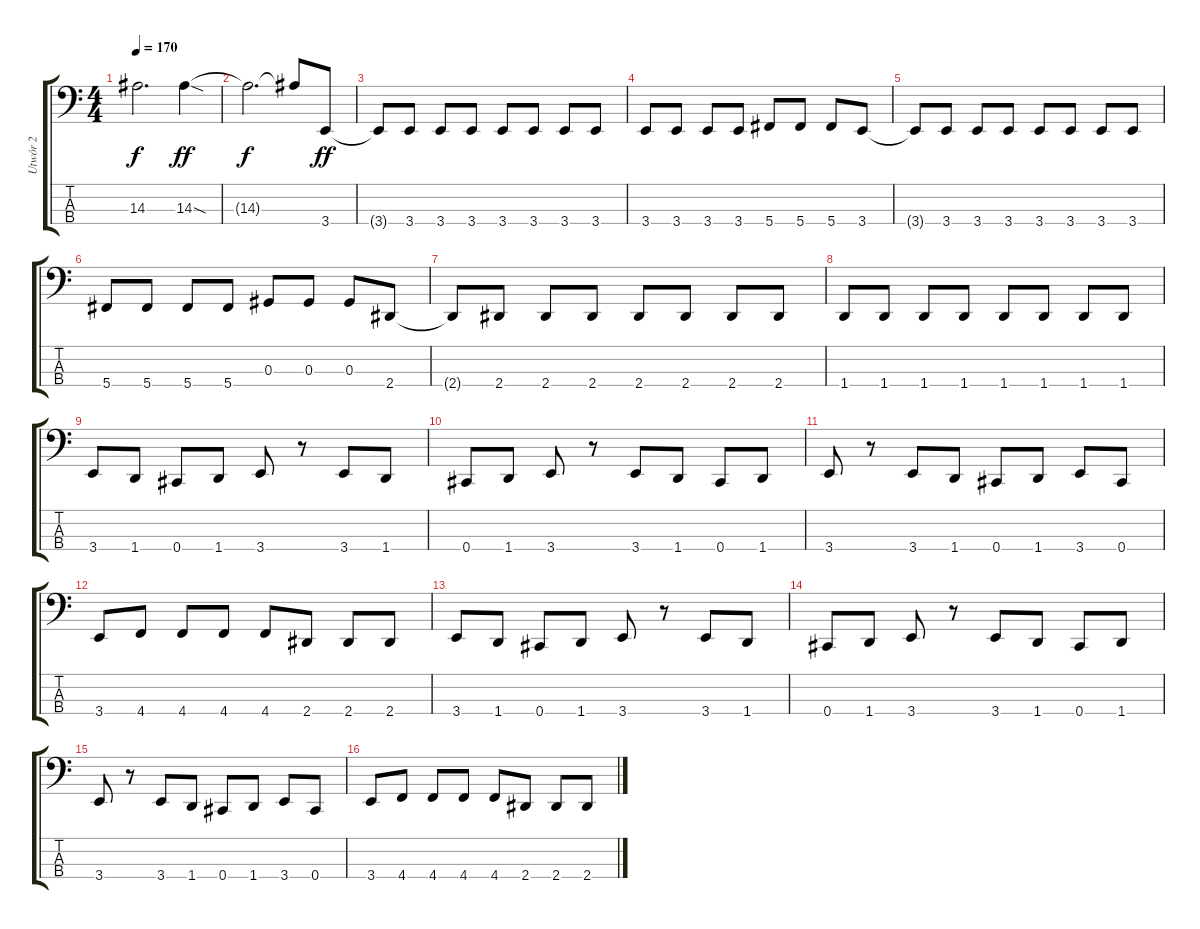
\track ("Utwór 2" "Utwór 2") {instrument electricbassfinger}
\staff {score tabs}
\tuning (Gb2 Db2 Ab1 Db1) {hide}
\ts (4 4)
\tempo 170
\clef f4
\ks c
14.3{t}.2{d dy f} 14.3{sod}.4{dy ff} |
14.3{t}.2{d dy f} 14.3{t}.8 3.4.8{dy ff} |
3.4{t}.8 3.4.8 3.4.8 3.4.8 3.4.8 3.4.8 3.4.8 3.4.8 |
3.4.8 3.4.8 3.4.8 3.4.8 5.4.8 5.4.8 5.4.8 3.4.8 |
3.4{t}.8 3.4.8 3.4.8 3.4.8 3.4.8 3.4.8 3.4.8 3.4.8 |
5.4.8 5.4.8 5.4.8 5.4.8 0.3.8 0.3.8 0.3.8 2.4.8 |
2.4{t}.8 2.4.8 2.4.8 2.4.8 2.4.8 2.4.8 2.4.8 2.4.8 |
1.4.8 1.4.8 1.4.8 1.4.8 1.4.8 1.4.8 1.4.8 1.4.8 |
3.4.8 1.4.8 0.4.8 1.4.8 3.4.8 r.8 3.4.8 1.4.8 |
0.4.8 1.4.8 3.4.8 r.8 3.4.8 1.4.8 0.4.8 1.4.8 |
3.4.8 r.8 3.4.8 1.4.8 0.4.8 1.4.8 3.4.8 0.4.8 |
3.4.8 4.4.8 4.4.8 4.4.8 4.4.8 2.4.8 2.4.8 2.4.8 |
3.4.8 1.4.8 0.4.8 1.4.8 3.4.8 r.8 3.4.8 1.4.8 |
0.4.8 1.4.8 3.4.8 r.8 3.4.8 1.4.8 0.4.8 1.4.8 |
3.4.8 r.8 3.4.8 1.4.8 0.4.8 1.4.8 3.4.8 0.4.8 |
3.4.8 4.4.8 4.4.8 4.4.8 4.4.8 2.4.8 2.4.8 2.4.8
